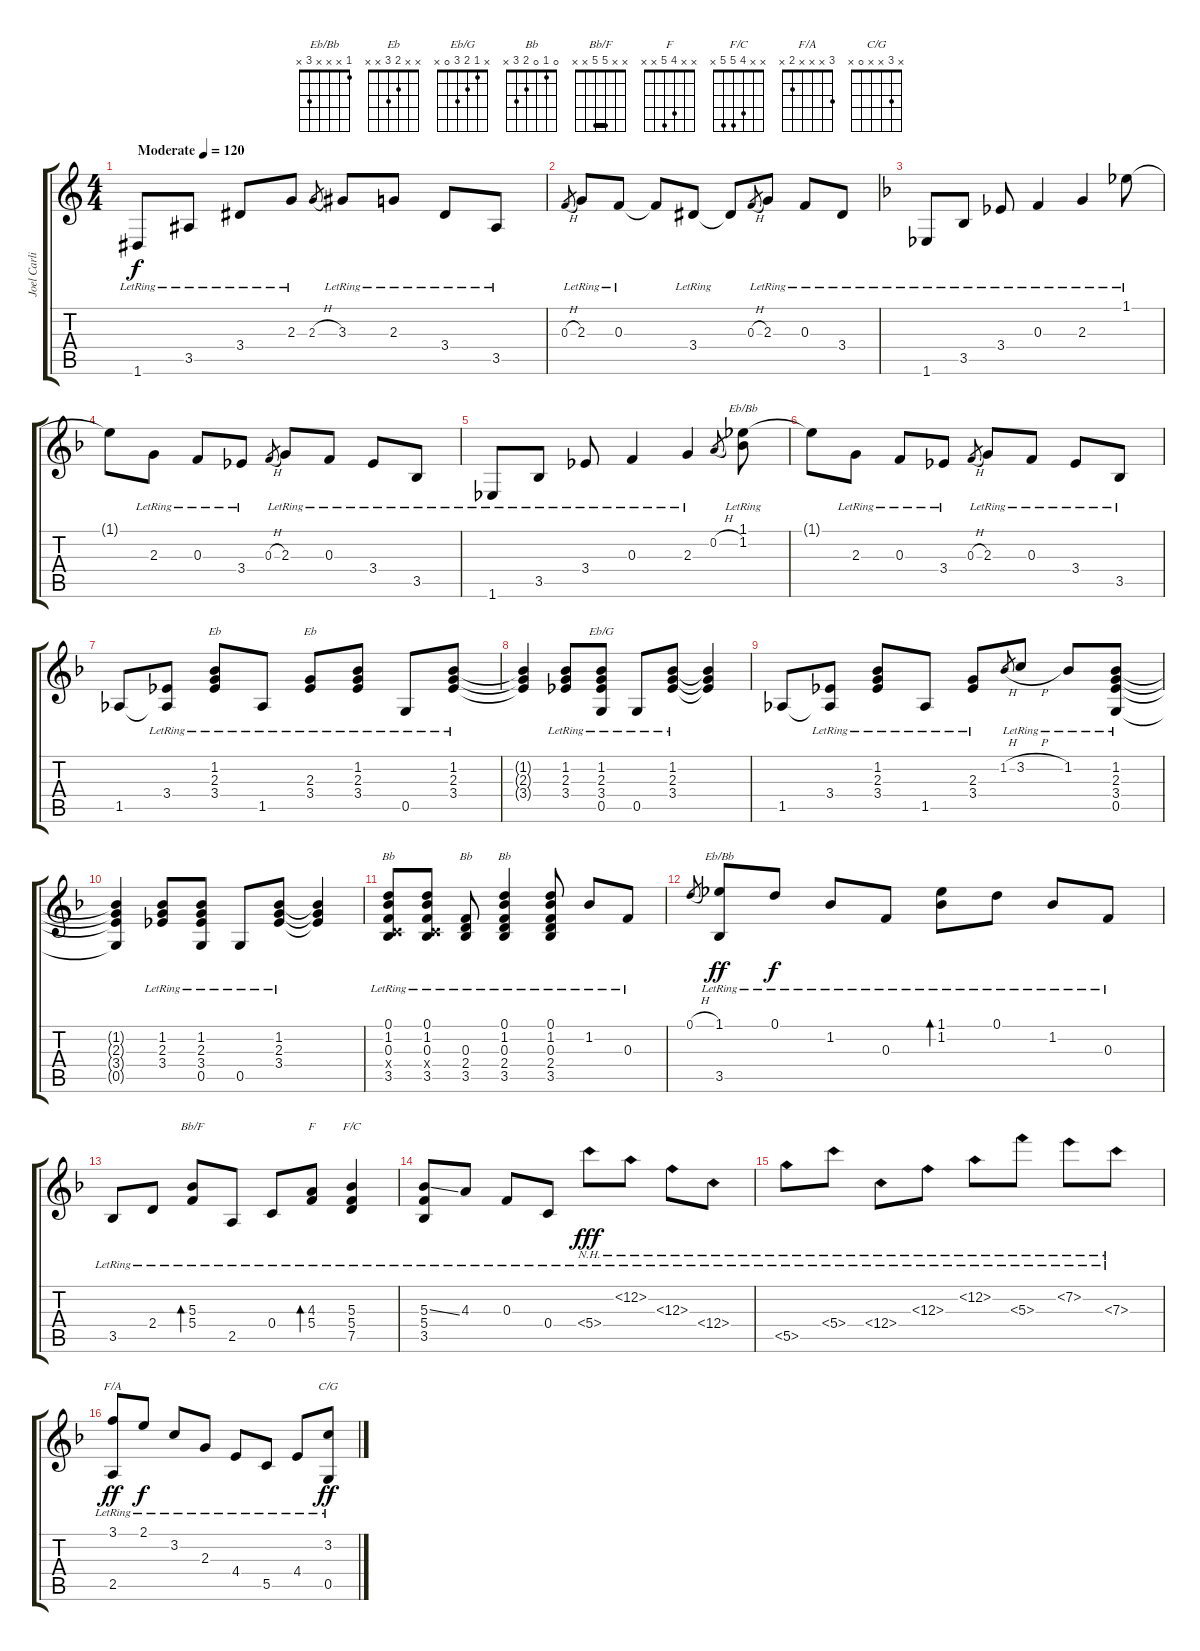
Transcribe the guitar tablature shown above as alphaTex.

\track ("Joel Carli" "Joel Carli") {instrument acousticguitarsteel}
\staff {score tabs}
\tuning (D4 A3 F3 C3 G2 D2) {hide}
\chord ("Eb/Bb" 1 1 x x x x) {barre 1}
\chord ("Eb" x 1 2 3 x x)
\chord ("Eb" x x 2 3 x x)
\chord ("Eb/G" x 1 2 3 0 x)
\chord ("Bb" 0 1 0 x 3 x)
\chord ("Bb" x x 0 2 3 x)
\chord ("Bb" 0 1 0 2 3 x)
\chord ("Eb/Bb" 1 x x x 3 x)
\chord ("Bb/F" x x 5 5 x x) {barre 5}
\chord ("F" x x 4 5 x x)
\chord ("F/C" x x 4 5 5 x)
\chord ("F/A" 3 x x x 2 x)
\chord ("C/G" x 3 x x 0 x)
\ts (4 4)
\tempo (120 "Moderate")
\clef g2
\ks c
1.6{lr}.8{dy f instrument acousticguitarsteel} 3.5{lr}.8 3.4{lr}.8 2.3{lr}.8 2.3{h}.8{gr} 3.3{lr}.8 2.3{lr}.8 3.4{lr}.8 3.5{lr}.8 |
0.3{h}.8{gr} 2.3{lr}.8 0.3{lr}.8 0.3{t}.8 3.4{lr}.8 3.4{t}.8 0.3{h}.8{gr} 2.3{lr}.8 0.3{lr}.8 3.4{lr}.8 |
\ks f
1.6{lr}.8 3.5{lr}.8 3.4{lr}.8 0.3{lr}.4 2.3{lr}.4 1.1{lr}.8 |
1.1{t}.8 2.3{lr}.8 0.3{lr}.8 3.4{lr}.8 0.3{h}.8{gr} 2.3{lr}.8 0.3{lr}.8 3.4{lr}.8 3.5{lr}.8 |
1.6{lr}.8 3.5{lr}.8 3.4{lr}.8 0.3{lr}.4 2.3{lr}.4 0.2{h}.8{gr} (1.1{lr} 1.2{lr}).8{ch "Eb/Bb"} |
1.1{t}.8 2.3{lr}.8 0.3{lr}.8 3.4{lr}.8 0.3{h}.8{gr} 2.3{lr}.8 0.3{lr}.8 3.4{lr}.8 3.5{lr}.8 |
1.5.8 (3.4{lr} 1.5{t}).8 (1.2{lr} 2.3{lr} 3.4{lr}).8{ch "Eb"} 1.5{lr}.8 (2.3{lr} 3.4{lr}).8{ch "Eb"} (1.2{lr} 2.3{lr} 3.4{lr}).8 0.5{lr}.8 (1.2{lr} 2.3{lr} 3.4{lr}).8 |
(1.2{t} 2.3{t} 3.4{t}).4 (1.2{lr} 2.3{lr} 3.4{lr}).8 (1.2{lr} 2.3{lr} 3.4{lr} 0.5{lr}).8{ch "Eb/G"} 0.5{lr}.8 (1.2{lr} 2.3{lr} 3.4{lr}).8 (1.2{t} 2.3{t} 3.4{t}).4 |
1.5.8 (3.4{lr} 1.5{t}).8 (1.2{lr} 2.3{lr} 3.4{lr}).8 1.5{lr}.8 (2.3{lr} 3.4{lr}).8 1.2{h}.8{gr} 3.2{h lr}.8 1.2{lr}.8 (1.2{lr} 2.3{lr} 3.4{lr} 0.5{lr}).8 |
(1.2{t} 2.3{t} 3.4{t} 0.5{t}).4 (1.2{lr} 2.3{lr} 3.4{lr}).8 (1.2{lr} 2.3{lr} 3.4{lr} 0.5{lr}).8 0.5{lr}.8 (1.2{lr} 2.3{lr} 3.4{lr}).8 (1.2{t} 2.3{t} 3.4{t}).4 |
(0.1{lr} 1.2{lr} 0.3{lr} 0.4{x} 3.5{lr}).8{ch "Bb"} (0.1{lr} 1.2{lr} 0.3{lr} 0.4{x} 3.5{lr}).8 (0.3{lr} 2.4{lr} 3.5{lr}).8{ch "Bb"} (0.1{lr} 1.2{lr} 0.3{lr} 2.4{lr} 3.5{lr}).4{ch "Bb"} (0.1{lr} 1.2{lr} 0.3{lr} 2.4{lr} 3.5{lr}).8 1.2{lr}.8 0.3{lr}.8 |
0.1{h}.8{gr} (1.1{lr} 3.5{lr}).8{ch "Eb/Bb" dy ff} 0.1{lr}.8{dy f} 1.2{lr}.8 0.3{lr}.8 (1.1{lr} 1.2{lr}).8{bd 240} 0.1{lr}.8 1.2{lr}.8 0.3{lr}.8 |
3.5{lr}.8 2.4{lr}.8 (5.3{lr} 5.4{lr}).8{bd 240 ch "Bb/F"} 2.5{lr}.8 0.4{lr}.8 (4.3{lr} 5.4{lr}).8{bd 240 ch "F"} (5.3{lr} 5.4{lr} 7.5{lr}).4{ch "F/C"} |
(5.3{ss lr} 5.4{lr} 3.5{lr}).8 4.3{lr}.8 0.3{lr}.8 0.4{lr}.8 5.4{nh lr}.8{dy fff} 12.2{nh lr}.8 12.3{nh lr}.8 12.4{nh lr}.8 |
5.5{nh lr}.8 5.4{nh lr}.8 12.4{nh lr}.8 12.3{nh lr}.8 12.2{nh lr}.8 5.3{nh lr}.8 7.2{nh lr}.8 7.3{nh lr}.8 |
(3.1{lr} 2.5{lr}).8{ch "F/A" dy ff} 2.1{lr}.8{dy f} 3.2{lr}.8 2.3{lr}.8 4.4{lr}.8 5.5{lr}.8 4.4{lr}.8 (3.2{lr} 0.5{lr}).8{ch "C/G" dy ff}
